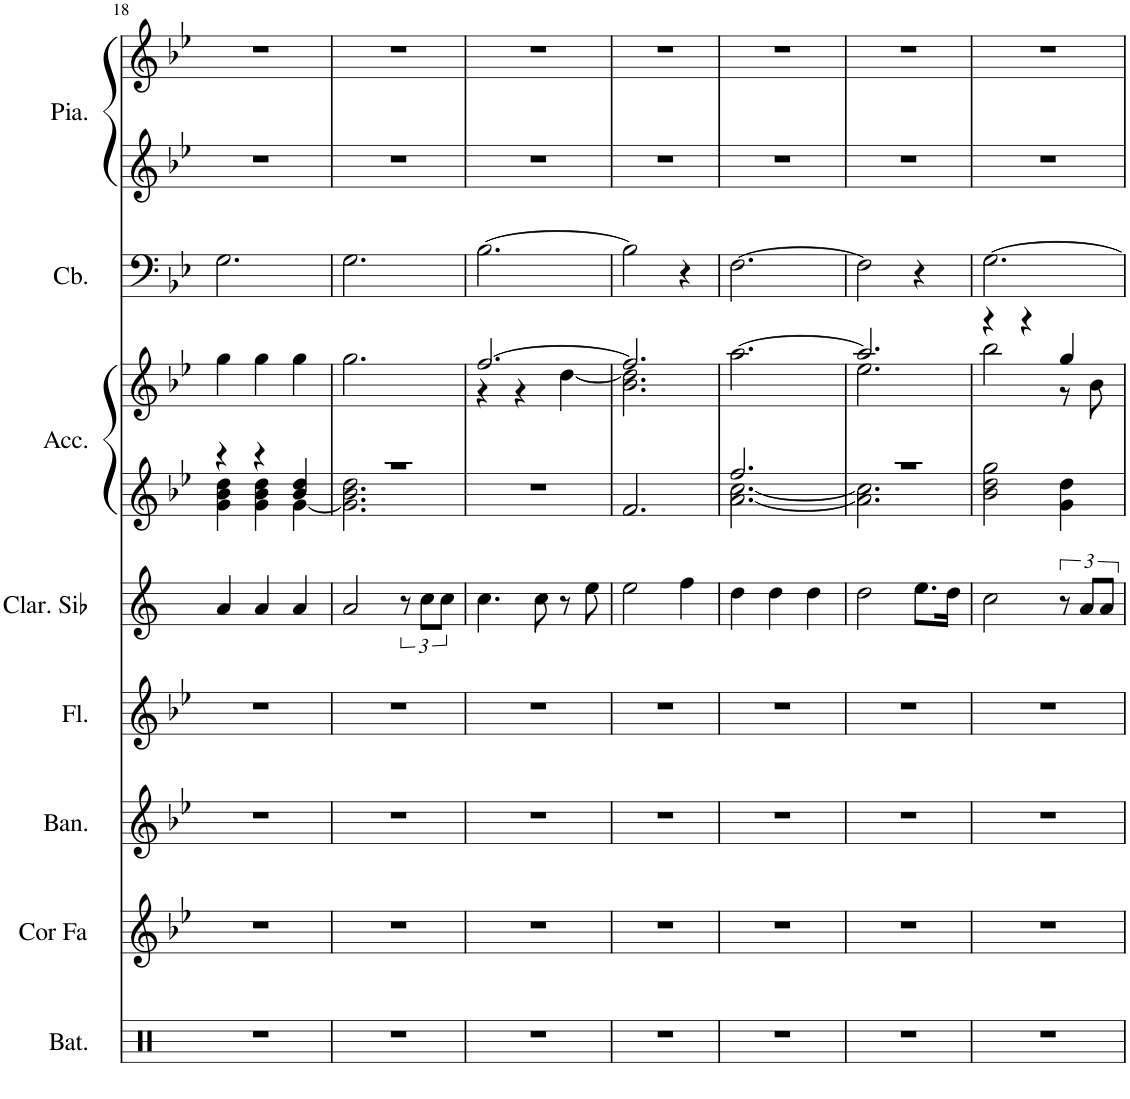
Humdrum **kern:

**kern	**kern	**kern	**kern	**kern	**kern	**kern	**kern	**kern	**kern
*part8	*part7	*part6	*part5	*part4	*part3	*part3	*part2	*part1	*part1
*staff10	*staff9	*staff8	*staff7	*staff6	*staff5	*staff4	*staff3	*staff2	*staff1
*I"Batterie	*I"Cor en Fa, French Horn	*I"Bandonéon, Tango Accordion	*I"Flûte, Flute	*I"Clarinette en Sib	*I"Accordéon , Accordion	*	*I"Contrebasse, Acoustic Bass	*I"Piano, Acoustic Grand Piano	*
*I'Bat.	*I'Cor Fa	*I'Ban.	*I'Fl.	*I'Clar. Sib	*I'Acc.	*	*I'Cb.	*I'Pia.	*
!!LO:PB:g=z
*clefX	*clefG2	*clefG2	*clefG2	*clefG2	*clefG2	*clefG2	*clefF4	*clefG2	*clefG2
*	*Trd4c7	*	*	*Trd1c2	*	*	*Trd7c12	*	*
*k[b-e-]	*k[b-e-]	*k[b-e-]	*k[b-e-]	*k[]	*k[b-e-]	*k[b-e-]	*k[b-e-]	*k[b-e-]	*k[b-e-]
*M3/4	*M3/4	*M3/4	*M3/4	*M3/4	*M3/4	*M3/4	*M3/4	*M3/4	*M3/4
=18	=18	=18	=18	=18	=18	=18	=18	=18	=18
*	*	*	*	*	*^	*	*	*	*
2.r	2.r	2.r	2.r	4a/	4r	4g\ 4b-\ 4dd\	4gg\	2.G\	2.r	2.r
.	.	.	.	4a/	4r	4g\ 4b-\ 4dd\	4gg\	.	.	.
.	.	.	.	4a/	4b-/ 4dd/	[4g\	4gg\	.	.	.
=19	=19	=19	=19	=19	=19	=19	=19	=19	=19	=19
2.r	2.r	2.r	2.r	2a/	2.r	2.g\] 2.b-\ 2.dd\	2.gg\	2.G\	2.r	2.r
.	.	.	.	12r	.	.	.	.	.	.
.	.	.	.	12cc\L	.	.	.	.	.	.
.	.	.	.	12cc\J	.	.	.	.	.	.
*	*	*	*	*	*v	*v	*	*	*	*
=20	=20	=20	=20	=20	=20	=20	=20	=20	=20
*	*	*	*	*	*	*^	*	*	*
2.r	2.r	2.r	2.r	4.cc\	2.r	[2.ff/	4r	[2.B-\	2.r	2.r
.	.	.	.	.	.	.	4r	.	.	.
.	.	.	.	8cc\	.	.	.	.	.	.
.	.	.	.	8r	.	.	[4dd\	.	.	.
.	.	.	.	8ee\	.	.	.	.	.	.
=21	=21	=21	=21	=21	=21	=21	=21	=21	=21	=21
2.r	2.r	2.r	2.r	2ee\	2.f/	2.ff/]	2.b-\ 2.dd\]	2B-\]	2.r	2.r
.	.	.	.	4ff\	.	.	.	4r	.	.
*	*	*	*	*	*	*v	*v	*	*	*
=22	=22	=22	=22	=22	=22	=22	=22	=22	=22
*	*	*	*	*	*^	*	*	*	*
2.r	2.r	2.r	2.r	4dd\	2.ff/	[2.a\ [2.cc\	[2.aa\	[2.F\	2.r	2.r
.	.	.	.	4dd\	.	.	.	.	.	.
.	.	.	.	4dd\	.	.	.	.	.	.
=23	=23	=23	=23	=23	=23	=23	=23	=23	=23	=23
*	*	*	*	*	*	*	*^	*	*	*
2.r	2.r	2.r	2.r	2dd\	2.r	2.a\] 2.cc\]	2.aa/]	2.ee-\	2F\]	2.r	2.r
.	.	.	.	8.ee\L	.	.	.	.	4r	.	.
.	.	.	.	16dd\Jk	.	.	.	.	.	.	.
*	*	*	*	*	*v	*v	*	*	*	*	*
=24	=24	=24	=24	=24	=24	=24	=24	=24	=24	=24
2.r	2.r	2.r	2.r	2cc\	2b-\ 2dd\ 2gg\	4r	2bb-\	[2.G\	2.r	2.r
.	.	.	.	.	.	4r	.	.	.	.
.	.	.	.	12r	4g\ 4dd\	4gg/	8r	.	.	.
.	.	.	.	12a/L	.	.	.	.	.	.
.	.	.	.	.	.	.	8b-\	.	.	.
.	.	.	.	12a/J	.	.	.	.	.	.
*	*	*	*	*	*	*v	*v	*	*	*
=	=	=	=	=	=	=	=	=	=
*-	*-	*-	*-	*-	*-	*-	*-	*-	*-
